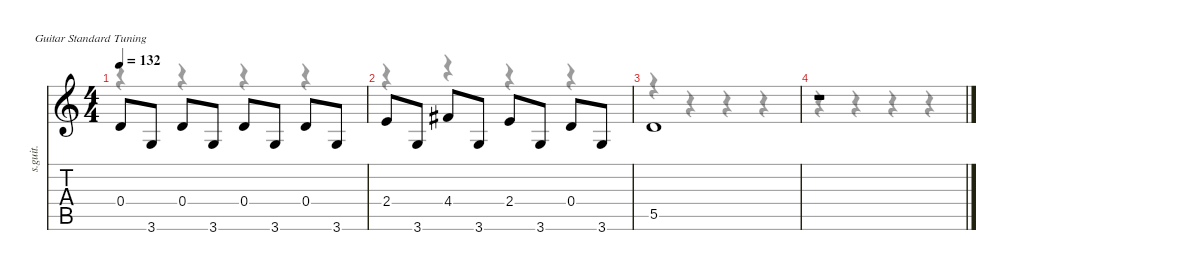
\defaultSystemsLayout 4
\hideDynamics
\bracketExtendMode nobrackets
\otherSystemsTrackNameOrientation horizontal
\track ("Gtr Clean" "s.guit.") {instrument acousticguitarsteel}
\staff {score tabs}
\tuning (E4 B3 G3 D3 A2 E2)
\voice
\ts (4 4)
\tempo 132
\clef g2
\ks c
0.4.8{dy f} 3.6.8 0.4.8 3.6.8 0.4.8 3.6.8 0.4.8 3.6.8 |
2.4.8 3.6.8 4.4{acc #}.8 3.6.8 2.4.8 3.6.8 0.4.8 3.6.8 |
5.5.1 |
r.1
\voice
\clef g2
\ottava regular
\simile none
\ks c
r.4{dy mf} r.4 r.4 r.4 |
r.4 r.4 r.4 r.4 |
r.4 r.4 r.4 r.4 |
r.4 r.4 r.4 r.4
